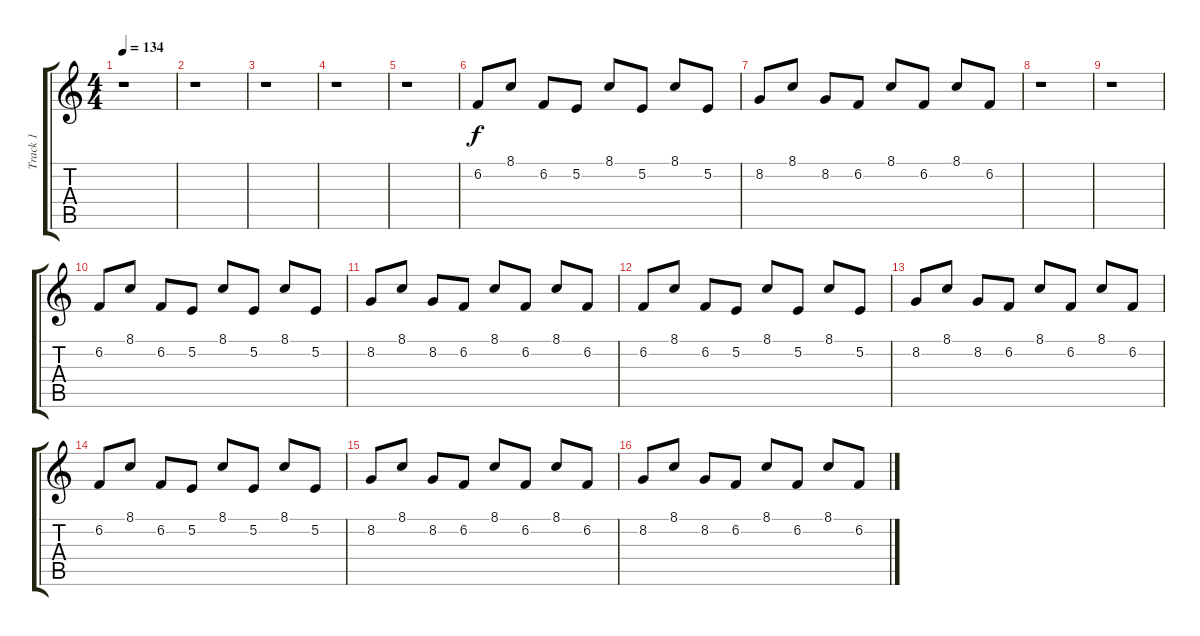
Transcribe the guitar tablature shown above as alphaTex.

\track ("Track 1" "Track 1") {instrument lead7fifths}
\staff {score tabs}
\tuning (E4 B3 G3 D3 A2 E2) {hide}
\ts (4 4)
\tempo 134
\clef g2
\ks c
r.1{dy f} |
r.1 |
r.1 |
r.1 |
r.1 |
6.2.8 8.1.8 6.2.8 5.2.8 8.1.8 5.2.8 8.1.8 5.2.8 |
8.2.8 8.1.8 8.2.8 6.2.8 8.1.8 6.2.8 8.1.8 6.2.8 |
r.1 |
r.1 |
6.2.8 8.1.8 6.2.8 5.2.8 8.1.8 5.2.8 8.1.8 5.2.8 |
8.2.8 8.1.8 8.2.8 6.2.8 8.1.8 6.2.8 8.1.8 6.2.8 |
6.2.8 8.1.8 6.2.8 5.2.8 8.1.8 5.2.8 8.1.8 5.2.8 |
8.2.8 8.1.8 8.2.8 6.2.8 8.1.8 6.2.8 8.1.8 6.2.8 |
6.2.8 8.1.8 6.2.8 5.2.8 8.1.8 5.2.8 8.1.8 5.2.8 |
8.2.8 8.1.8 8.2.8 6.2.8 8.1.8 6.2.8 8.1.8 6.2.8 |
8.2.8 8.1.8 8.2.8 6.2.8 8.1.8 6.2.8 8.1.8 6.2.8
